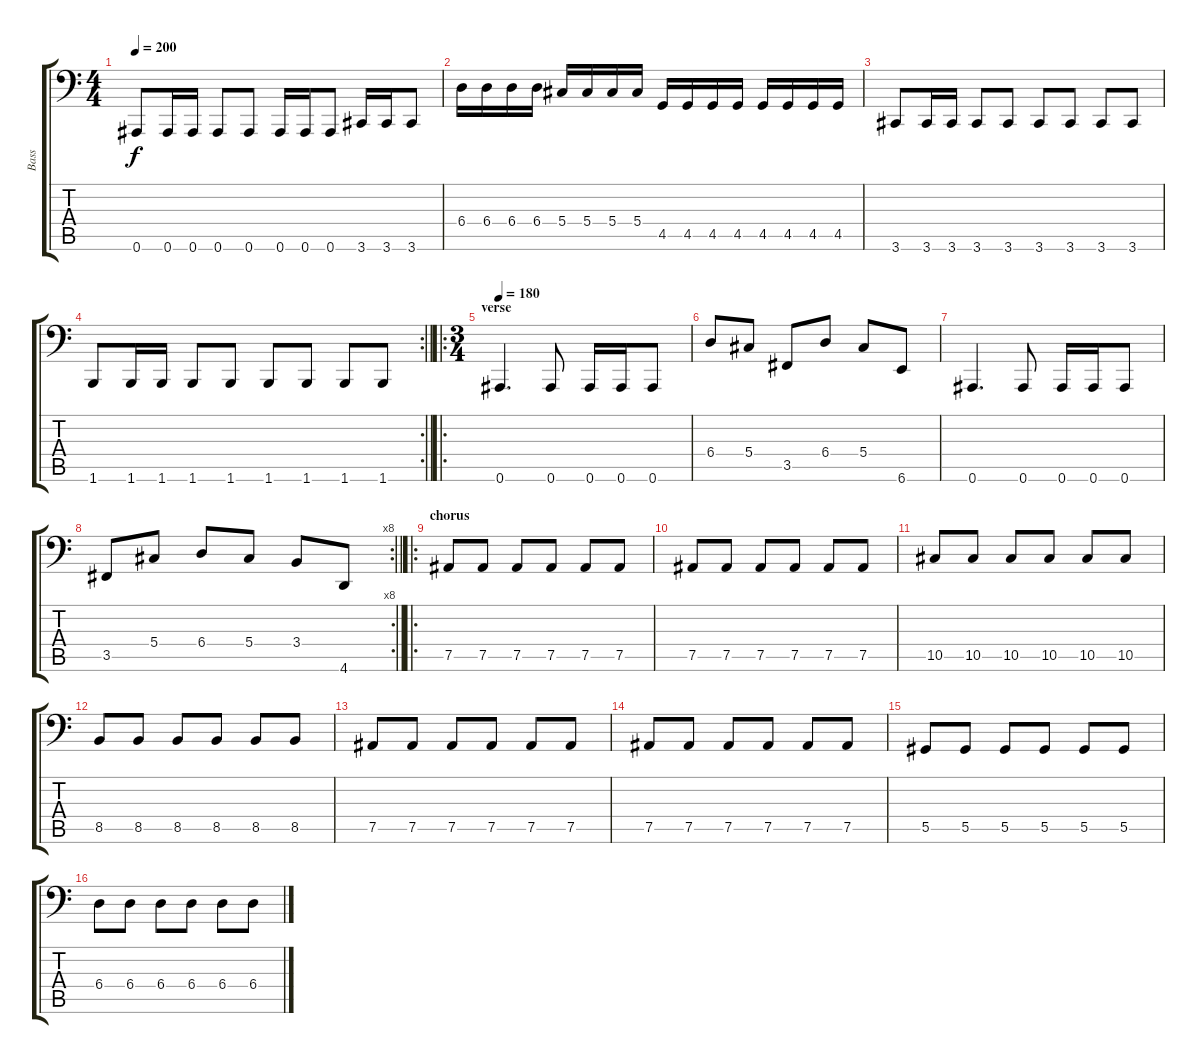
\track ("Bass" "Bass") {instrument electricbasspick}
\staff {score tabs}
\tuning (Bb2 Gb2 Db2 Ab1 Eb1 Bb0) {hide}
\ts (4 4)
\tempo 200
\clef f4
\ks c
0.6.8{dy f} 0.6.16 0.6.16 0.6.8 0.6.8 0.6.16 0.6.16 0.6.8 3.6.16 3.6.16 3.6.8 |
6.4.16 6.4.16 6.4.16 6.4.16 5.4.16 5.4.16 5.4.16 5.4.16 4.5.16 4.5.16 4.5.16 4.5.16 4.5.16 4.5.16 4.5.16 4.5.16 |
3.6.8 3.6.16 3.6.16 3.6.8 3.6.8 3.6.8 3.6.8 3.6.8 3.6.8 |
\rc 2
\barLineRight lightlight
1.6.8 1.6.16 1.6.16 1.6.8 1.6.8 1.6.8 1.6.8 1.6.8 1.6.8 |
\ro
\ts (3 4)
\section ("" "verse")
\tempo 180
0.6.4{d} 0.6.8 0.6.16 0.6.16 0.6.8 |
6.4.8 5.4.8 3.5.8 6.4.8 5.4.8 6.6.8 |
0.6.4{d} 0.6.8 0.6.16 0.6.16 0.6.8 |
\rc 8
\barLineRight lightlight
3.5.8 5.4.8 6.4.8 5.4.8 3.4.8 4.6.8 |
\ro
\section ("" "chorus")
7.5.8 7.5.8 7.5.8 7.5.8 7.5.8 7.5.8 |
7.5.8 7.5.8 7.5.8 7.5.8 7.5.8 7.5.8 |
10.5.8 10.5.8 10.5.8 10.5.8 10.5.8 10.5.8 |
8.5.8 8.5.8 8.5.8 8.5.8 8.5.8 8.5.8 |
7.5.8 7.5.8 7.5.8 7.5.8 7.5.8 7.5.8 |
7.5.8 7.5.8 7.5.8 7.5.8 7.5.8 7.5.8 |
5.5.8 5.5.8 5.5.8 5.5.8 5.5.8 5.5.8 |
6.4.8 6.4.8 6.4.8 6.4.8 6.4.8 6.4.8
